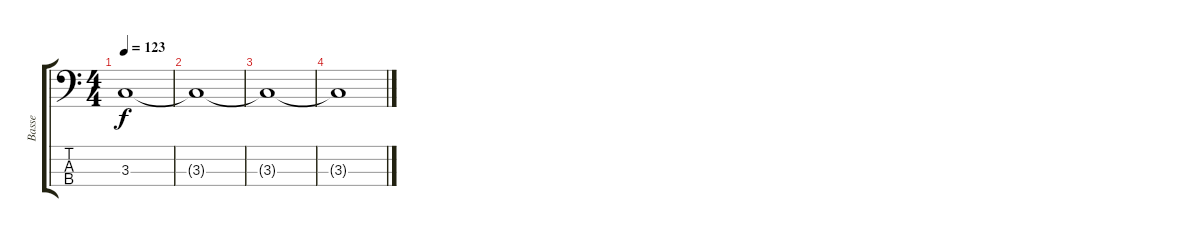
\track ("Basse" "Basse") {instrument electricbassfinger}
\staff {score tabs}
\tuning (G2 D2 A1 D1) {hide}
\ts (4 4)
\tempo 123
\clef f4
\ks c
3.3.1{dy f} |
3.3{t}.1 |
3.3{t}.1 |
3.3{t}.1
